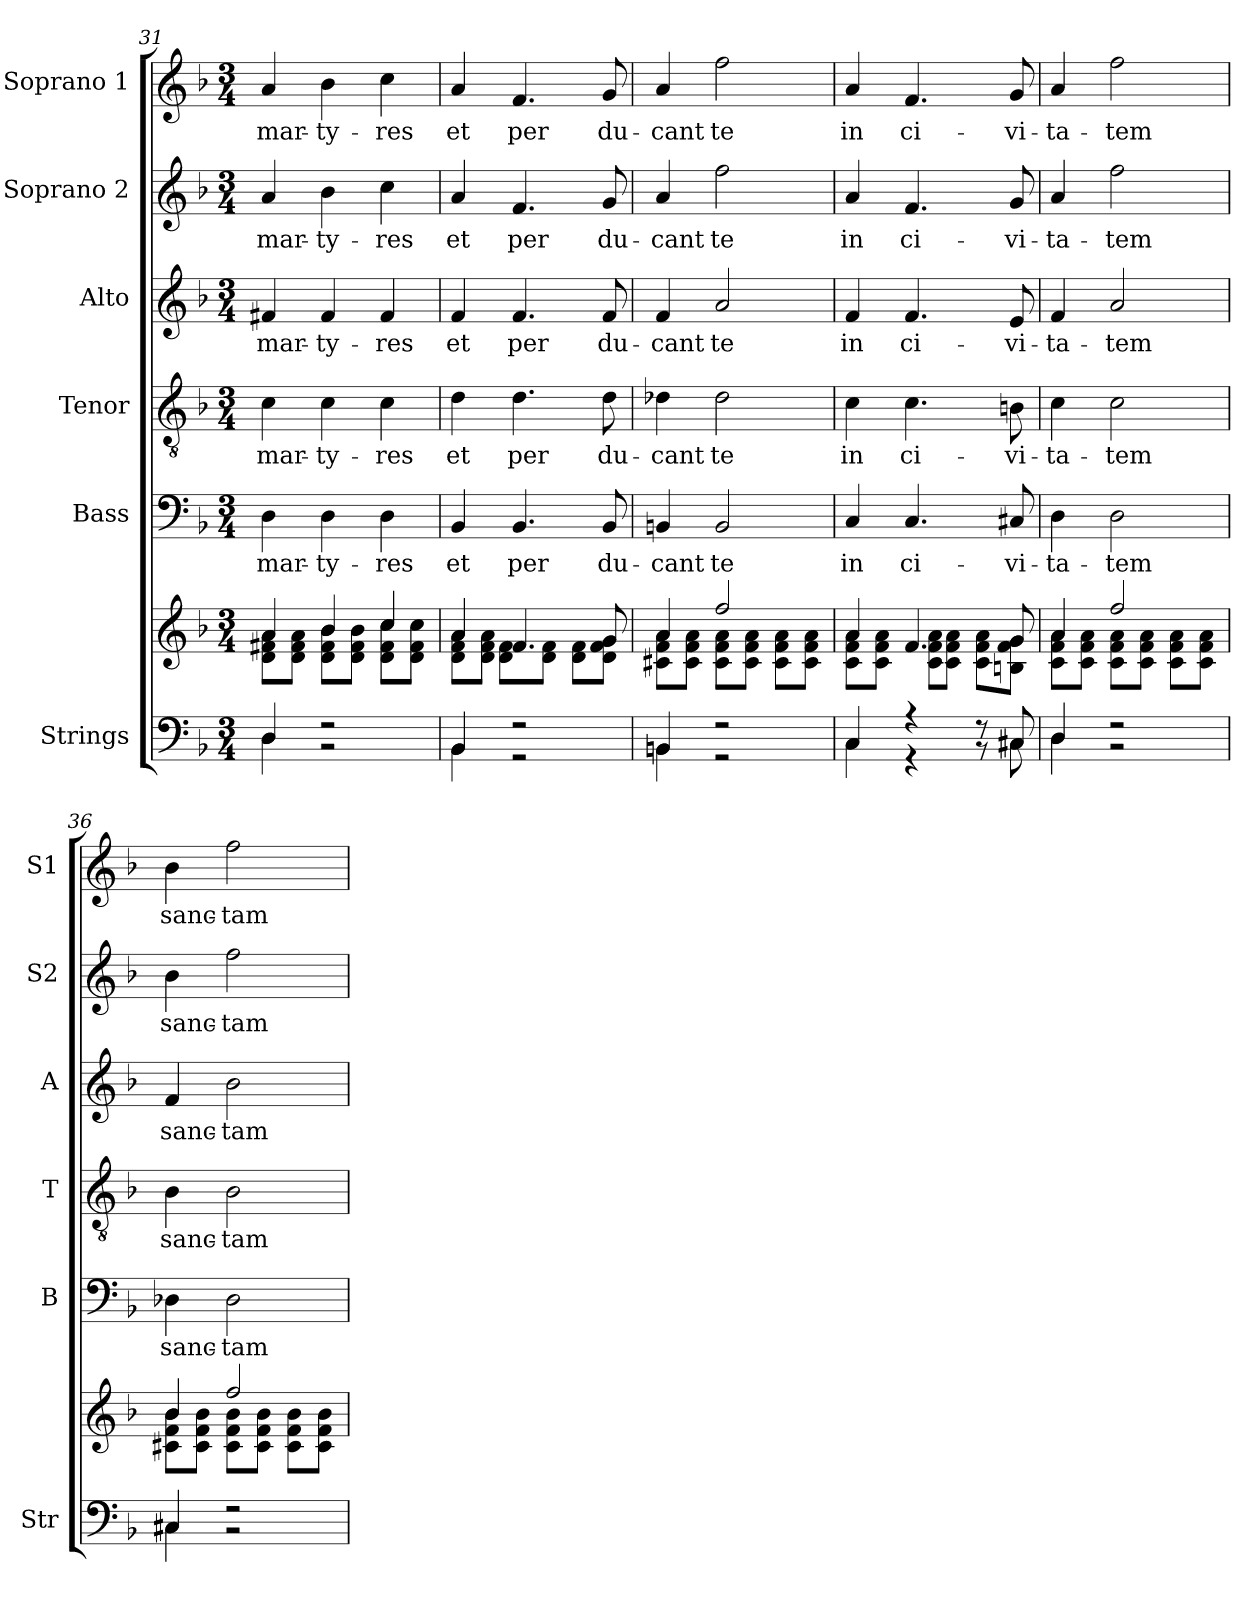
**kern	**kern	**kern	**text	**kern	**text	**kern	**text	**kern	**text	**kern	**text
*part6	*part6	*part5	*part5	*part4	*part4	*part3	*part3	*part2	*part2	*part1	*part1
*staff7	*staff6	*staff5	*staff5	*staff4	*staff4	*staff3	*staff3	*staff2	*staff2	*staff1	*staff1
*I"Strings	*	*I"Bass	*	*I"Tenor	*	*I"Alto	*	*I"Soprano 2	*	*I"Soprano 1	*
*I'Str	*	*I'B	*	*I'T	*	*I'A	*	*I'S2	*	*I'S1	*
*clefF4	*clefG2	*clefF4	*	*clefGv2	*	*clefG2	*	*clefG2	*	*clefG2	*
*k[b-]	*k[b-]	*k[b-]	*	*k[b-]	*	*k[b-]	*	*k[b-]	*	*k[b-]	*
*M3/4	*M3/4	*M3/4	*	*M3/4	*	*M3/4	*	*M3/4	*	*M3/4	*
=31	=31	=31	=31	=31	=31	=31	=31	=31	=31	=31	=31
*^	*^	*	*	*	*	*	*	*	*	*	*
!	!	!	!	!	!LO:LY:b	!	!LO:LY:b	!	!LO:LY:b	!	!LO:LY:b	!	!LO:LY:b
4D/	4D\	4a/	8d\ 8f#X\ 8a\L	4D	mar-	4c	mar-	4f#X	mar-	4a	mar-	4a	mar-
.	.	.	8d\ 8f#\ 8a\J	.	.	.	.	.	.	.	.	.	.
!	!	!	!	!	!LO:LY:b	!	!LO:LY:b	!	!LO:LY:b	!	!LO:LY:b	!	!LO:LY:b
2r	2r	4b-/	8d\ 8f#\ 8b-\L	4D	-ty-	4c	-ty-	4f#	-ty-	4b-	-ty-	4b-	-ty-
.	.	.	8d\ 8f#\ 8b-\J	.	.	.	.	.	.	.	.	.	.
!	!	!	!	!	!LO:LY:b	!	!LO:LY:b	!	!LO:LY:b	!	!LO:LY:b	!	!LO:LY:b
.	.	4cc/	8d\ 8f#\ 8cc\L	4D	-res	4c	-res	4f#	-res	4cc	-res	4cc	-res
.	.	.	8d\ 8f#\ 8cc\J	.	.	.	.	.	.	.	.	.	.
=32	=32	=32	=32	=32	=32	=32	=32	=32	=32	=32	=32	=32	=32
!	!	!	!	!	!LO:LY:b	!	!LO:LY:b	!	!LO:LY:b	!	!LO:LY:b	!	!LO:LY:b
4BB-/	4BB-\	4a/	8d\ 8f\ 8a\L	4BB-	et	4d	et	4f	et	4a	et	4a	et
.	.	.	8d\ 8f\ 8a\J	.	.	.	.	.	.	.	.	.	.
!	!	!	!	!	!LO:LY:b	!	!LO:LY:b	!	!LO:LY:b	!	!LO:LY:b	!	!LO:LY:b
2r	2r	4.f/	8d\ 8f\L	4.BB-	per	4.d	per	4.f	per	4.f	per	4.f	per
.	.	.	8d\ 8f\J	.	.	.	.	.	.	.	.	.	.
.	.	.	8d\ 8f\L	.	.	.	.	.	.	.	.	.	.
!	!	!	!	!	!LO:LY:b	!	!LO:LY:b	!	!LO:LY:b	!	!LO:LY:b	!	!LO:LY:b
.	.	8g/	8d\ 8f\ 8g\J	8BB-	du-	8d	du-	8f	du-	8g	du-	8g	du-
=33	=33	=33	=33	=33	=33	=33	=33	=33	=33	=33	=33	=33	=33
!	!	!	!	!	!LO:LY:b	!	!LO:LY:b	!	!LO:LY:b	!	!LO:LY:b	!	!LO:LY:b
4BBn/	4BBn\	4a/	8c#X\ 8f\ 8a\L	4BBn	-cant	4d-X	-cant	4f	-cant	4a	-cant	4a	-cant
.	.	.	8c#\ 8f\ 8a\J	.	.	.	.	.	.	.	.	.	.
!	!	!	!	!	!LO:LY:b	!	!LO:LY:b	!	!LO:LY:b	!	!LO:LY:b	!	!LO:LY:b
2r	2r	2ff/	8c#\ 8f\ 8a\L	2BB	te	2d-	te	2a	te	2ff	te	2ff	te
.	.	.	8c#\ 8f\ 8a\J	.	.	.	.	.	.	.	.	.	.
.	.	.	8c#\ 8f\ 8a\L	.	.	.	.	.	.	.	.	.	.
.	.	.	8c#\ 8f\ 8a\J	.	.	.	.	.	.	.	.	.	.
=34	=34	=34	=34	=34	=34	=34	=34	=34	=34	=34	=34	=34	=34
!	!	!	!	!	!LO:LY:b	!	!LO:LY:b	!	!LO:LY:b	!	!LO:LY:b	!	!LO:LY:b
4C/	4C\	4a/	8c\ 8f\ 8a\L	4C	in	4c	in	4f	in	4a	in	4a	in
.	.	.	8c\ 8f\ 8a\J	.	.	.	.	.	.	.	.	.	.
!	!	!	!	!	!LO:LY:b	!	!LO:LY:b	!	!LO:LY:b	!	!LO:LY:b	!	!LO:LY:b
4r	4r	4.f/	8c\ 8f\ 8a\L	4.C	ci-	4.c	ci-	4.f	ci-	4.f	ci-	4.f	ci-
.	.	.	8c\ 8f\ 8a\J	.	.	.	.	.	.	.	.	.	.
8r	8r	.	8c\ 8f\ 8a\L	.	.	.	.	.	.	.	.	.	.
!	!	!	!	!	!LO:LY:b	!	!LO:LY:b	!	!LO:LY:b	!	!LO:LY:b	!	!LO:LY:b
8C#X/	8C#X\	8g/	8Bn\ 8f\ 8g\J	8C#X	-vi-	8Bn	-vi-	8e	-vi-	8g	-vi-	8g	-vi-
=35	=35	=35	=35	=35	=35	=35	=35	=35	=35	=35	=35	=35	=35
!	!	!	!	!	!LO:LY:b	!	!LO:LY:b	!	!LO:LY:b	!	!LO:LY:b	!	!LO:LY:b
4D/	4D\	4a/	8c\ 8f\ 8a\L	4D	-ta-	4c	-ta-	4f	-ta-	4a	-ta-	4a	-ta-
.	.	.	8c\ 8f\ 8a\J	.	.	.	.	.	.	.	.	.	.
!	!	!	!	!	!LO:LY:b	!	!LO:LY:b	!	!LO:LY:b	!	!LO:LY:b	!	!LO:LY:b
2r	2r	2ff/	8c\ 8f\ 8a\L	2D	-tem	2c	-tem	2a	-tem	2ff	-tem	2ff	-tem
.	.	.	8c\ 8f\ 8a\J	.	.	.	.	.	.	.	.	.	.
.	.	.	8c\ 8f\ 8a\L	.	.	.	.	.	.	.	.	.	.
.	.	.	8c\ 8f\ 8a\J	.	.	.	.	.	.	.	.	.	.
=36	=36	=36	=36	=36	=36	=36	=36	=36	=36	=36	=36	=36	=36
!	!	!	!	!	!LO:LY:b	!	!LO:LY:b	!	!LO:LY:b	!	!LO:LY:b	!	!LO:LY:b
4C#X/	4C#X\	4b-/	8c#X\ 8f\ 8b-\L	4D-X	sanc-	4B-	sanc-	4f	sanc-	4b-	sanc-	4b-	sanc-
.	.	.	8c#\ 8f\ 8b-\J	.	.	.	.	.	.	.	.	.	.
!	!	!	!	!	!LO:LY:b	!	!LO:LY:b	!	!LO:LY:b	!	!LO:LY:b	!	!LO:LY:b
2r	2r	2ff/	8c#\ 8f\ 8b-\L	2D-	-tam	2B-	-tam	2b-	-tam	2ff	-tam	2ff	-tam
.	.	.	8c#\ 8f\ 8b-\J	.	.	.	.	.	.	.	.	.	.
.	.	.	8c#\ 8f\ 8b-\L	.	.	.	.	.	.	.	.	.	.
.	.	.	8c#\ 8f\ 8b-\J	.	.	.	.	.	.	.	.	.	.
*v	*v	*	*	*	*	*	*	*	*	*	*	*	*
*	*v	*v	*	*	*	*	*	*	*	*	*	*
=	=	=	=	=	=	=	=	=	=	=	=
*-	*-	*-	*-	*-	*-	*-	*-	*-	*-	*-	*-
